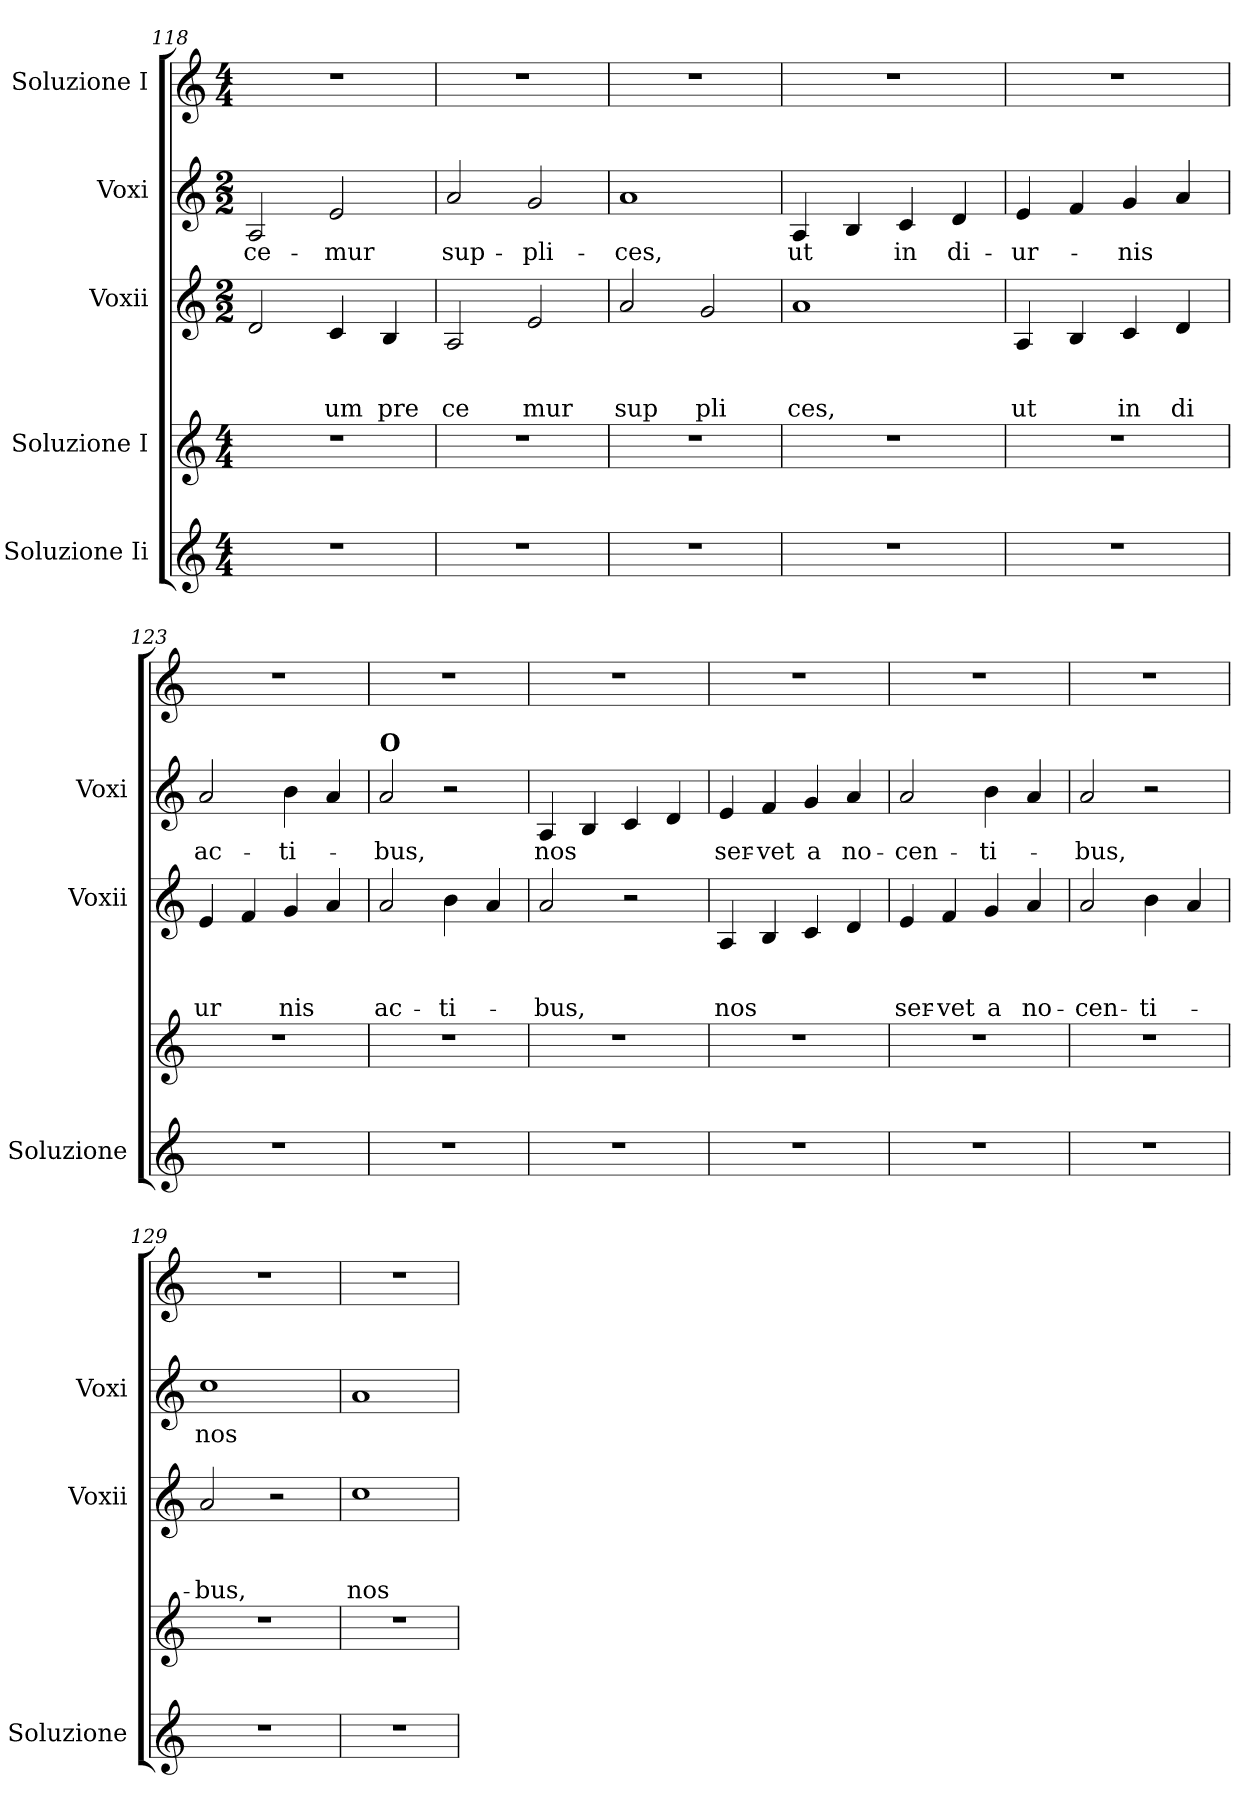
**kern	**kern	**kern	**text	**text	**text	**kern	**text	**kern
*part5	*part4	*part3	*part3	*part3	*part3	*part2	*part2	*part1
*staff5	*staff4	*staff3	*staff3	*staff3	*staff3	*staff2	*staff2	*staff1
*I"Soluzione Ii	*I"Soluzione I	*I"Voxii	*	*	*	*I"Voxi	*	*I"Soluzione I
*I'Soluzione	*	*I'Voxii	*	*	*	*I'Voxi	*	*
*clefG2	*clefG2	*clefG2	*	*	*	*clefG2	*	*clefG2
*k[]	*k[]	*k[]	*	*	*	*k[]	*	*k[]
*C:	*C:	*C:	*	*	*	*C:	*	*C:
*M4/4	*M4/4	*M2/2	*	*	*	*M2/2	*	*M4/4
=118	=118	=118	=118	=118	=118	=118	=118	=118
!	!	!	!	!	!	!	!LO:LY:b	!
1r	1r	2d/	.	.	.	2A/	-ce-	1r
!	!	!	!	!	!LO:LY:b	!	!LO:LY:b	!
.	.	4c/	.	.	um	2e/	-mur	.
!	!	!	!	!	!LO:LY:b	!	!	!
.	.	4B/	.	.	pre	.	.	.
=119	=119	=119	=119	=119	=119	=119	=119	=119
!	!	!	!	!	!LO:LY:b	!	!LO:LY:b	!
1r	1r	2A/	.	.	ce	2a/	sup-	1r
!	!	!	!	!	!LO:LY:b	!	!LO:LY:b	!
.	.	2e/	.	.	mur	2g/	-pli-	.
=120	=120	=120	=120	=120	=120	=120	=120	=120
!	!	!	!	!	!LO:LY:b	!	!LO:LY:b	!
1r	1r	2a/	.	.	sup	1a	-ces,	1r
!	!	!	!	!	!LO:LY:b	!	!	!
.	.	2g/	.	.	pli	.	.	.
=121	=121	=121	=121	=121	=121	=121	=121	=121
!	!	!	!	!	!LO:LY:b	!	!LO:LY:b	!
1r	1r	1a	.	.	ces,	4A/	ut	1r
.	.	.	.	.	.	4B/	.	.
!	!	!	!	!	!	!	!LO:LY:b	!
.	.	.	.	.	.	4c/	in	.
!	!	!	!	!	!	!	!LO:LY:b	!
.	.	.	.	.	.	4d/	di-	.
=122	=122	=122	=122	=122	=122	=122	=122	=122
!	!	!	!	!	!LO:LY:b	!	!LO:LY:b	!
1r	1r	4A/	.	.	ut	4e/	-ur-	1r
.	.	4B/	.	.	.	4f/	.	.
!	!	!	!	!	!LO:LY:b	!	!LO:LY:b	!
.	.	4c/	.	.	in	4g/	-nis	.
!	!	!	!	!	!LO:LY:b	!	!	!
.	.	4d/	.	.	di	4a/	.	.
=123	=123	=123	=123	=123	=123	=123	=123	=123
!	!	!	!	!	!LO:LY:b	!	!LO:LY:b	!
1r	1r	4e/	.	.	ur	2a/	ac-	1r
.	.	4f/	.	.	.	.	.	.
!	!	!	!	!	!LO:LY:b	!	!LO:LY:b	!
.	.	4g/	.	.	nis	4b\	-ti-	.
.	.	4a/	.	.	.	4a/	.	.
!!LO:LB:g=z
=124	=124	=124	=124	=124	=124	=124	=124	=124
!	!	!	!	!	!	!LO:TX:a:B:t=O	!	!
!	!	!	!	!	!LO:LY:b	!	!LO:LY:b	!
1r	1r	2a/	.	.	ac-	2a/	-bus,	1r
!	!	!	!	!	!LO:LY:b	!	!	!
.	.	4b\	.	.	-ti-	2r	.	.
.	.	4a/	.	.	.	.	.	.
=125	=125	=125	=125	=125	=125	=125	=125	=125
!	!	!	!	!	!LO:LY:b	!	!LO:LY:b	!
1r	1r	2a/	.	.	-bus,	4A/	nos	1r
.	.	.	.	.	.	4B/	.	.
.	.	2r	.	.	.	4c/	.	.
.	.	.	.	.	.	4d/	.	.
=126	=126	=126	=126	=126	=126	=126	=126	=126
!	!	!	!	!	!LO:LY:b	!	!LO:LY:b	!
1r	1r	4A/	.	.	nos	4e/	ser-	1r
!	!	!	!	!	!	!	!LO:LY:b	!
.	.	4B/	.	.	.	4f/	-vet	.
!	!	!	!	!	!	!	!LO:LY:b	!
.	.	4c/	.	.	.	4g/	a	.
!	!	!	!	!	!	!	!LO:LY:b	!
.	.	4d/	.	.	.	4a/	no-	.
=127	=127	=127	=127	=127	=127	=127	=127	=127
!	!	!	!	!	!LO:LY:b	!	!LO:LY:b	!
1r	1r	4e/	.	.	ser-	2a/	-cen-	1r
!	!	!	!	!	!LO:LY:b	!	!	!
.	.	4f/	.	.	-vet	.	.	.
!	!	!	!	!	!LO:LY:b	!	!LO:LY:b	!
.	.	4g/	.	.	a	4b\	-ti-	.
!	!	!	!	!	!LO:LY:b	!	!	!
.	.	4a/	.	.	no-	4a/	.	.
=128	=128	=128	=128	=128	=128	=128	=128	=128
!	!	!	!	!	!LO:LY:b	!	!LO:LY:b	!
1r	1r	2a/	.	.	-cen-	2a/	-bus,	1r
!	!	!	!	!	!LO:LY:b	!	!	!
.	.	4b\	.	.	-ti-	2r	.	.
.	.	4a/	.	.	.	.	.	.
=129	=129	=129	=129	=129	=129	=129	=129	=129
!	!	!	!	!	!LO:LY:b	!	!LO:LY:b	!
1r	1r	2a/	.	.	-bus,	1cc	nos	1r
.	.	2r	.	.	.	.	.	.
=130	=130	=130	=130	=130	=130	=130	=130	=130
!	!	!	!	!	!LO:LY:b	!	!	!
1r	1r	1cc	.	.	nos	1a	.	1r
=	=	=	=	=	=	=	=	=
*-	*-	*-	*-	*-	*-	*-	*-	*-
